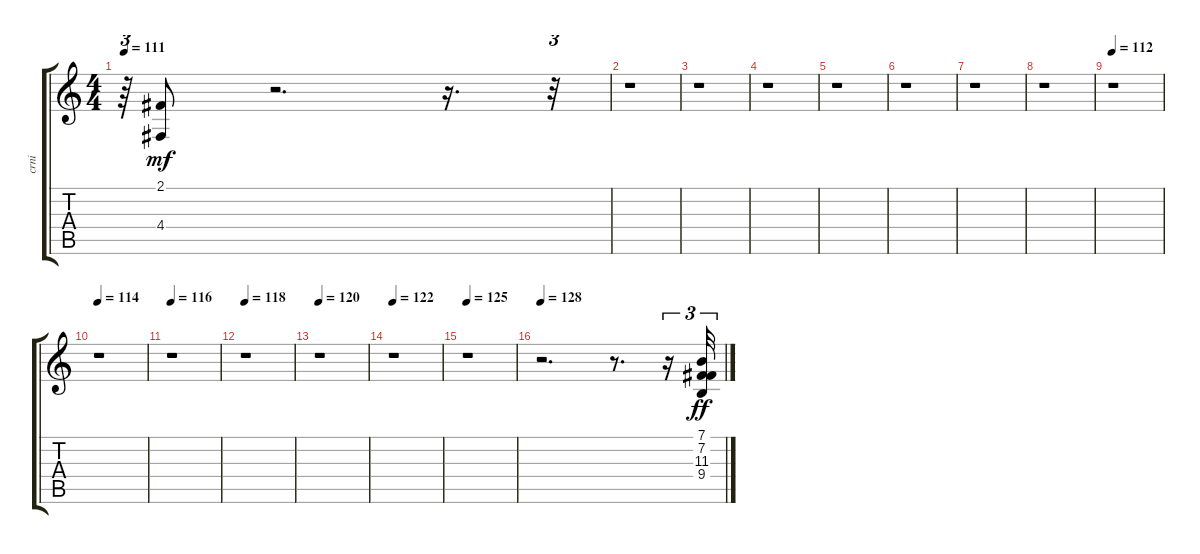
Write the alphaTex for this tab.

\track ("crni" "crni") {instrument frenchhorn}
\staff {score tabs}
\tuning (E4 B3 G3 D3 A2 E2) {hide}
\ts (4 4)
\tempo 111
\clef g2
\ks c
r.64{tu (3 2) dy f} (2.1 4.4).8{dy mf} r.2{d} r.16{d} r.32{tu (3 2)} |
r.1 |
r.1 |
r.1 |
r.1 |
r.1 |
r.1 |
r.1 |
\tempo 112
r.1 |
\tempo 114
r.1 |
\tempo 116
r.1 |
\tempo 118
r.1 |
\tempo 120
r.1 |
\tempo 122
r.1 |
\tempo 125
r.1 |
\tempo 128
r.2{d} r.8{d} r.16{tu (3 2)} (7.1 7.2 11.3 9.4).32{tu (3 2) dy ff}
